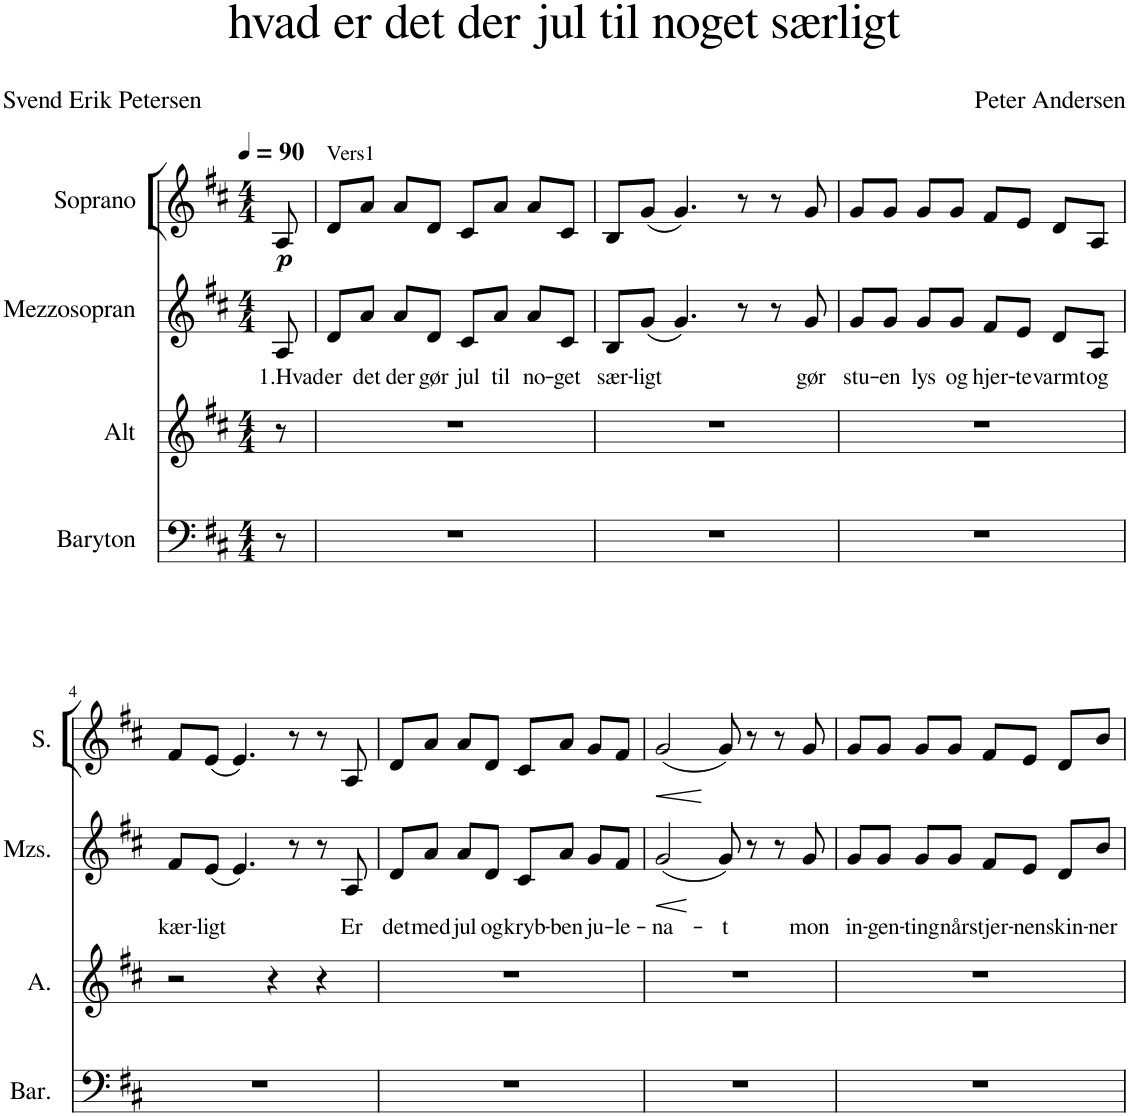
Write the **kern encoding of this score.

**kern	**kern	**kern	**text	**dynam	**kern	**dynam
*part4	*part3	*part2	*part2	*part2	*part1	*part1
*staff4	*staff3	*staff2	*staff2	*staff2	*staff1	*staff1
*I"Baryton	*I"Alt	*I"Mezzosopran	*	*	*I"Soprano	*
*I'Bar.	*I'A.	*I'Mzs.	*	*	*I'S.	*
*clefF4	*clefG2	*clefG2	*	*	*clefG2	*
*k[f#c#]	*k[f#c#]	*k[f#c#]	*	*	*k[f#c#]	*
*M4/4	*M4/4	*M4/4	*	*	*M4/4	*
*MM90	*MM90	*MM90	*	*	*MM90	*
=	=	=	=	=	=	=
!	!	!	!LO:LY:b	!	!	!LO:DY:b
8r	8r	8A/	1.Hvad	.	8A/	p
=1	=1	=1	=1	=1	=1	=1
!	!	!	!	!	!LO:TX:a:t=Vers1	!
!	!	!	!LO:LY:b	!	!	!
1r	1r	8d/L	er	.	8d/L	.
!	!	!	!LO:LY:b	!	!	!
.	.	8a/J	det	.	8a/J	.
!	!	!	!LO:LY:b	!	!	!
.	.	8a/L	der	.	8a/L	.
!	!	!	!LO:LY:b	!	!	!
.	.	8d/J	gør	.	8d/J	.
!	!	!	!LO:LY:b	!	!	!
.	.	8c#/L	jul	.	8c#/L	.
!	!	!	!LO:LY:b	!	!	!
.	.	8a/J	til	.	8a/J	.
!	!	!	!LO:LY:b	!	!	!
.	.	8a/L	no-	.	8a/L	.
!	!	!	!LO:LY:b	!	!	!
.	.	8c#/J	-get	.	8c#/J	.
=2	=2	=2	=2	=2	=2	=2
!	!	!	!LO:LY:b	!	!	!
1r	1r	8B/L	sær-	.	8B/L	.
!	!	!	!LO:LY:b	!	!	!
.	.	(8g/J	-ligt	.	(8g/J	.
.	.	4.g/)	.	.	4.g/)	.
.	.	8r	.	.	8r	.
.	.	8r	.	.	8r	.
!	!	!	!LO:LY:b	!	!	!
.	.	8g/	gør	.	8g/	.
=3	=3	=3	=3	=3	=3	=3
!	!	!	!LO:LY:b	!	!	!
1r	1r	8g/L	stu-	.	8g/L	.
!	!	!	!LO:LY:b	!	!	!
.	.	8g/J	-en	.	8g/J	.
!	!	!	!LO:LY:b	!	!	!
.	.	8g/L	lys	.	8g/L	.
!	!	!	!LO:LY:b	!	!	!
.	.	8g/J	og	.	8g/J	.
!	!	!	!LO:LY:b	!	!	!
.	.	8f#/L	hjer-	.	8f#/L	.
!	!	!	!LO:LY:b	!	!	!
.	.	8e/J	-te	.	8e/J	.
!	!	!	!LO:LY:b	!	!	!
.	.	8d/L	varmt	.	8d/L	.
!	!	!	!LO:LY:b	!	!	!
.	.	8A/J	og	.	8A/J	.
!!LO:LB:g=z
=4	=4	=4	=4	=4	=4	=4
!	!	!	!LO:LY:b	!	!	!
1r	2r	8f#/L	kær-	.	8f#/L	.
!	!	!	!LO:LY:b	!	!	!
.	.	(8e/J	-ligt	.	(8e/J	.
.	.	4.e/)	.	.	4.e/)	.
.	4r	.	.	.	.	.
.	.	8r	.	.	8r	.
.	4r	8r	.	.	8r	.
!	!	!	!LO:LY:b	!	!	!
.	.	8A/	Er	.	8A/	.
=5	=5	=5	=5	=5	=5	=5
!	!	!	!LO:LY:b	!	!	!
1r	1r	8d/L	det	.	8d/L	.
!	!	!	!LO:LY:b	!	!	!
.	.	8a/J	med	.	8a/J	.
!	!	!	!LO:LY:b	!	!	!
.	.	8a/L	jul	.	8a/L	.
!	!	!	!LO:LY:b	!	!	!
.	.	8d/J	og	.	8d/J	.
!	!	!	!LO:LY:b	!	!	!
.	.	8c#/L	kryb-	.	8c#/L	.
!	!	!	!LO:LY:b	!	!	!
.	.	8a/J	-ben	.	8a/J	.
!	!	!	!LO:LY:b	!	!	!
.	.	8g/L	ju-	.	8g/L	.
!	!	!	!LO:LY:b	!	!	!
.	.	8f#/J	-le-	.	8f#/J	.
=6	=6	=6	=6	=6	=6	=6
!	!	!	!LO:LY:b	!LO:HP:b	!	!LO:HP:b
1r	1r	(2g/	-na-	<	(2g/	<
!	!	!	!LO:LY:b	!	!	!
.	.	8g/)	-t	.	8g/)	.
.	.	8r	.	.	8r	.
.	.	8r	.	.	8r	.
!	!	!	!LO:LY:b	!	!	!
.	.	8g/	mon	.	8g/	.
.	.	.	.	[	.	[
=7	=7	=7	=7	=7	=7	=7
!	!	!	!LO:LY:b	!	!	!
1r	1r	8g/L	in-	.	8g/L	.
!	!	!	!LO:LY:b	!	!	!
.	.	8g/J	-gen-	.	8g/J	.
!	!	!	!LO:LY:b	!	!	!
.	.	8g/L	-ting	.	8g/L	.
!	!	!	!LO:LY:b	!	!	!
.	.	8g/J	når	.	8g/J	.
!	!	!	!LO:LY:b	!	!	!
.	.	8f#/L	stjer-	.	8f#/L	.
!	!	!	!LO:LY:b	!	!	!
.	.	8e/J	-nen	.	8e/J	.
!	!	!	!LO:LY:b	!	!	!
.	.	8d/L	skin-	.	8d/L	.
!	!	!	!LO:LY:b	!	!	!
.	.	8b/J	-ner	.	8b/J	.
=	=	=	=	=	=	=
*-	*-	*-	*-	*-	*-	*-
